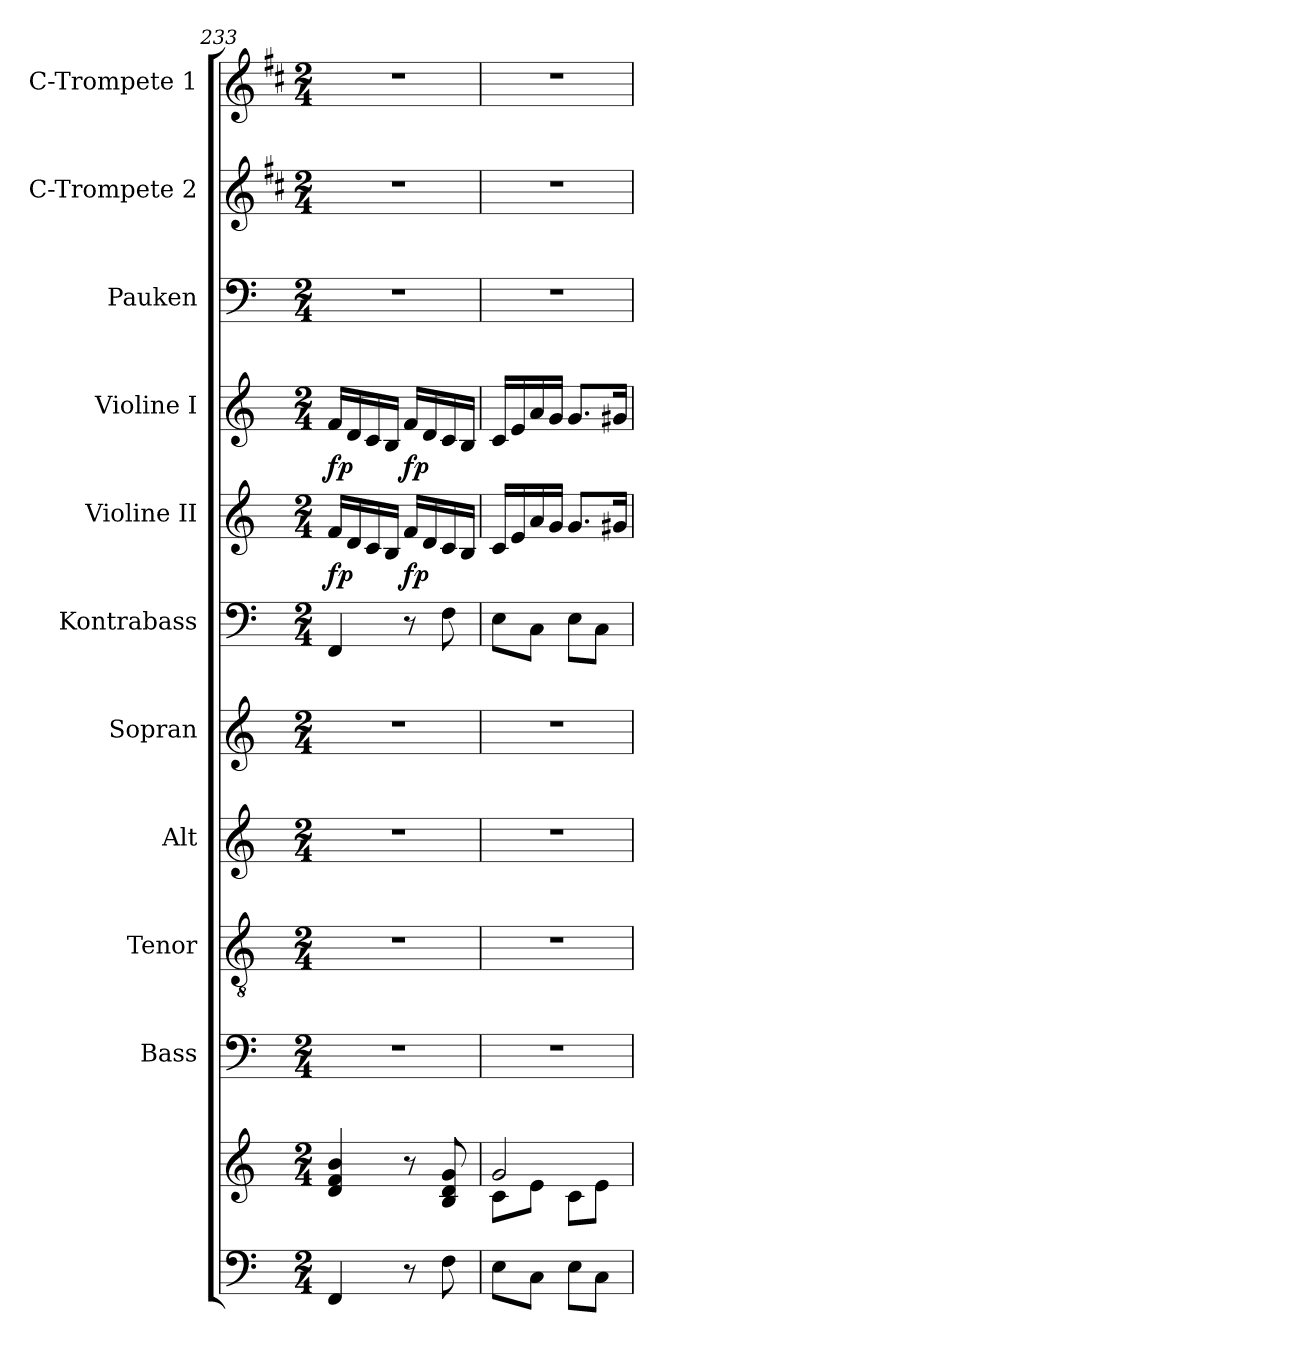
**kern	**kern	**kern	**kern	**kern	**kern	**kern	**kern	**dynam	**kern	**dynam	**kern	**kern	**kern
*part11	*part11	*part10	*part9	*part8	*part7	*part6	*part5	*part5	*part4	*part4	*part3	*part2	*part1
*staff12	*staff11	*staff10	*staff9	*staff8	*staff7	*staff6	*staff5	*staff5	*staff4	*staff4	*staff3	*staff2	*staff1
*	*	*I"Bass	*I"Tenor	*I"Alt	*I"Sopran	*I"Kontrabass	*I"Violine II	*	*I"Violine I	*	*I"Pauken	*I"C-Trompete 2	*I"C-Trompete 1
*	*	*I'B.	*I'T.	*I'A.	*I'S.	*I'Kb.	*I'Vl. II	*	*I'Vl. I	*	*I'Pk.	*I'C Trp. 2	*I'C Trp. 1
*clefF4	*clefG2	*clefF4	*clefGv2	*clefG2	*clefG2	*clefF4	*clefG2	*	*clefG2	*	*clefF4	*clefG2	*clefG2
*	*	*	*	*	*	*ITrd7c12	*	*	*	*	*	*ITrd1c2	*ITrd1c2
*k[]	*k[]	*k[]	*k[]	*k[]	*k[]	*k[]	*k[]	*	*k[]	*	*k[]	*k[]	*k[]
*C:	*C:	*C:	*C:	*C:	*C:	*C:	*C:	*	*C:	*	*C:	*C:	*C:
*M2/4	*M2/4	*M2/4	*M2/4	*M2/4	*M2/4	*M2/4	*M2/4	*	*M2/4	*	*M2/4	*M2/4	*M2/4
=233	=233	=233	=233	=233	=233	=233	=233	=233	=233	=233	=233	=233	=233
!	!	!	!	!	!	!	!	!LO:DY:b	!	!LO:DY:b	!	!	!
4FF/	4d/ 4f/ 4b/	2r	2r	2r	2r	4FFF/	16f/LL	fp	16f/LL	fp	2r	2r	2r
.	.	.	.	.	.	.	16d/	.	16d/	.	.	.	.
.	.	.	.	.	.	.	16c/	.	16c/	.	.	.	.
.	.	.	.	.	.	.	16B/JJ	.	16B/JJ	.	.	.	.
!	!	!	!	!	!	!	!	!LO:DY:b	!	!LO:DY:b	!	!	!
8r	8r	.	.	.	.	8r	16f/LL	fp	16f/LL	fp	.	.	.
.	.	.	.	.	.	.	16d/	.	16d/	.	.	.	.
8F\	8B/ 8d/ 8g/	.	.	.	.	8FF\	16c/	.	16c/	.	.	.	.
.	.	.	.	.	.	.	16B/JJ	.	16B/JJ	.	.	.	.
=234	=234	=234	=234	=234	=234	=234	=234	=234	=234	=234	=234	=234	=234
*	*^	*	*	*	*	*	*	*	*	*	*	*	*
8E\L	2g/	8c\L	2r	2r	2r	2r	8EE\L	16c/LL	.	16c/LL	.	2r	2r	2r
.	.	.	.	.	.	.	.	16e/	.	16e/	.	.	.	.
8C\J	.	8e\J	.	.	.	.	8CC\J	16a/	.	16a/	.	.	.	.
.	.	.	.	.	.	.	.	16g/JJ	.	16g/JJ	.	.	.	.
8E\L	.	8c\L	.	.	.	.	8EE\L	8.g/L	.	8.g/L	.	.	.	.
8C\J	.	8e\J	.	.	.	.	8CC\J	.	.	.	.	.	.	.
.	.	.	.	.	.	.	.	16g#X/Jk	.	16g#X/Jk	.	.	.	.
*	*v	*v	*	*	*	*	*	*	*	*	*	*	*	*
=	=	=	=	=	=	=	=	=	=	=	=	=	=
*-	*-	*-	*-	*-	*-	*-	*-	*-	*-	*-	*-	*-	*-
